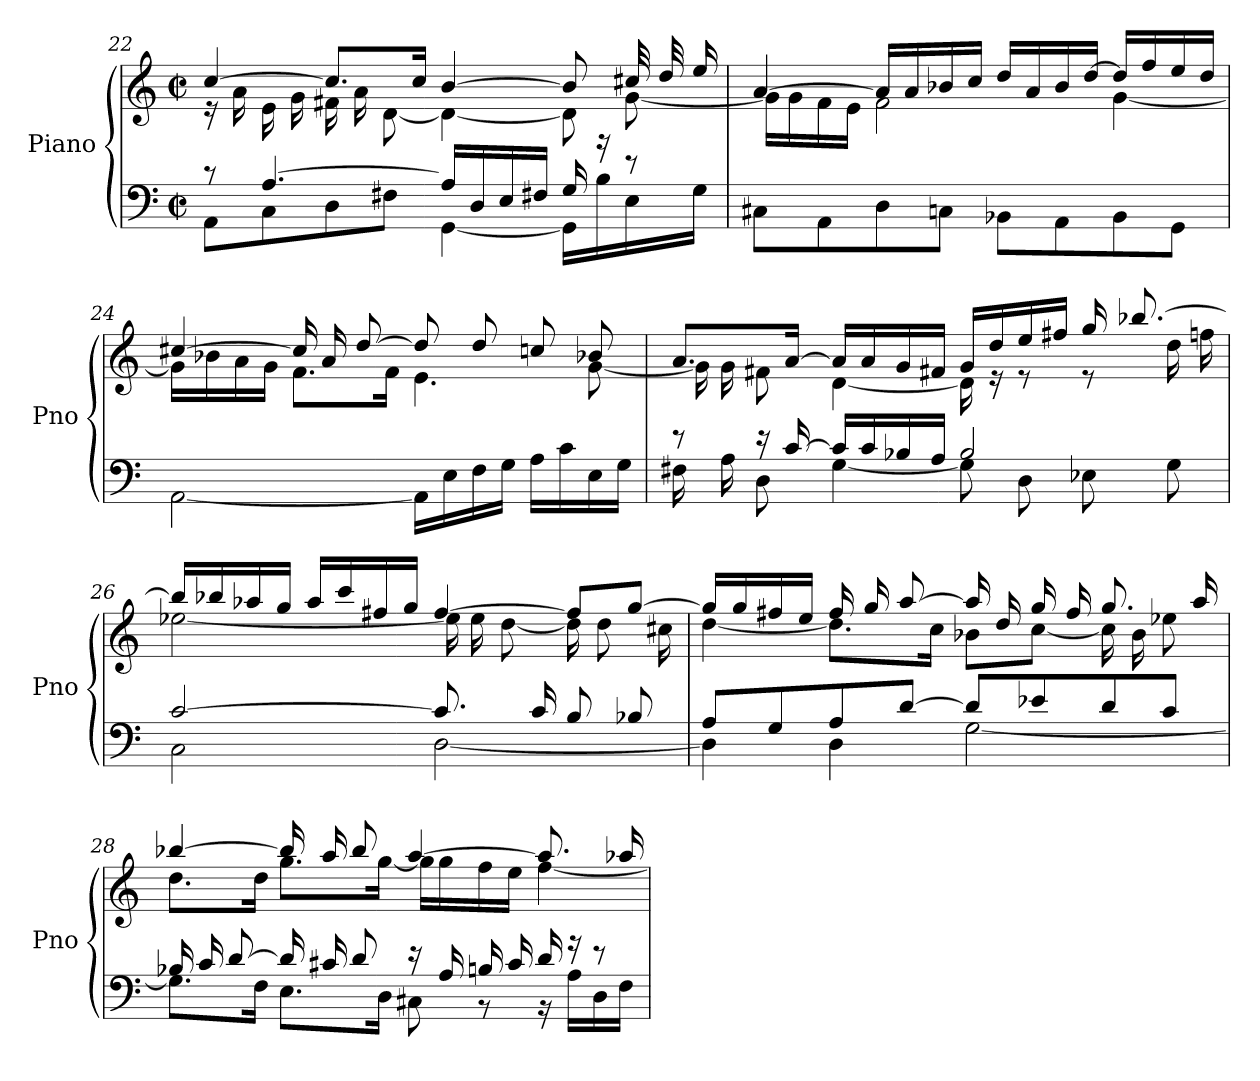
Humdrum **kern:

**kern	**kern
*part1	*part1
*staff2	*staff1
*I"Piano	*
*I'Pno	*
!!LO:LB:g=z
*clefF4	*clefG2
*k[]	*k[]
*C:	*C:
*M2/2	*M2/2
*met(c|)	*met(c|)
=22	=22
*^	*^
8r	8AAL	[4cc/	16r
.	.	.	16aLL
[4.A/	8C	.	16e
.	.	.	16g
.	8D	8.ccL]	16f#X
.	.	.	16a
.	8F#XJ	.	[8dJ
.	.	16ccJ	.
16ALL]	[4GG\	[4b/	4d\_
16D	.	.	.
16E	.	.	.
16F#XJJ	.	.	.
16G/	16GG\LL]	8bL]	8dL]
16r	16B\	.	.
8r	16E\	32cc#XLL	[8gJ
.	.	32dd	.
.	16G\JJ	16eeJJ	.
=23	=23	=23	=23
1ryy	8C#X\L	[4a/	16gLL]
.	.	.	16g
.	8AA\	.	16f
.	.	.	16eJJ
.	8D\	16aLL]	2f\
.	.	16a	.
.	8Cn\J	16b-X	.
.	.	16ccJJ	.
.	8BB-X\L	16ddLL	.
.	.	16a	.
.	8AA\	16b-	.
.	.	[16ddJJ	.
.	8BB-\	16ddLL]	[4g\
.	.	16ff	.
.	8GG\J	16ee	.
.	.	16ddJJ	.
=24	=24	=24	=24
1ryy	[2AA\	[4cc#X/	16gLL]
.	.	.	16b-X
.	.	.	16a
.	.	.	16gJJ
.	.	16cc#/LL]	8.f\L
.	.	16a/	.
.	.	[8dd/J	.
.	.	.	16f\J
.	16AALL]	8ddL]	4.e\
.	16E	.	.
.	16F	8dd	.
.	16GJJ	.	.
.	16ALL	8ccn	.
.	16c	.	.
.	16E	8b-XJ	[8g\
.	16GJJ	.	.
!!LO:LB:g=z	!!
=25	=25	=25	=25
8r	16F#XLL	8.aL	16g\LL]
.	16A	.	16g\
16r	8DJ	.	8f#X\J
[16c/	.	[16aJ	.
16cLL]	[4G\	16aLL]	[4d\
16c	.	16a	.
16B-X	.	16g	.
16AJJ	.	16f#XJJ	.
2B-/	8G\L]	16gLL	16d\]
.	.	16dd	16r
.	8D\	16ee	8r
.	.	16ff#XJJ	.
.	8E-X\	16ggLL	8r
.	.	[8.bb-XJ	.
.	8G\J	.	16dd\LL
.	.	.	16ff\JJ
=26	=26	=26	=26
[2c/	2C\	16bb-/LL]	[2ee-X\
.	.	16bb-/	.
.	.	16aa-X/	.
.	.	16gg/JJ	.
.	.	16aa-/LL	.
.	.	16ccc/	.
.	.	16ff#X/	.
.	.	16gg/JJ	.
8.cL]	[2D\	[4ff#/	16ee-\LL]
.	.	.	16ee-\
.	.	.	[8dd\J
16cL	.	.	.
8B	.	8ff#L]	16dd\LL]
.	.	.	8dd\
8B-XJ	.	[8ggJ	.
.	.	.	16cc#X\J
=27	=27	=27	=27
8AL	4D\]	16ggLL]	[4dd\
.	.	16gg	.
8G	.	16ff#X	.
.	.	16eeJJ	.
8A	4D\	16ff#/LL	8.dd\L]
.	.	16gg/	.
[8dJ	.	[8aa/J	.
.	.	.	16cc\J
8d/L]	[2G\	16aaLL]	8b-X\L
.	.	16dd	.
8e-X/	.	16gg	[8cc\J
.	.	16ff#JJ	.
8d/	.	8.ggL	16ccLL]
.	.	.	16b-
8c/J	.	.	8ee-XJ
.	.	16aaJ	.
!!LO:LB:g=z
=28	=28	=28	=28
*	*	*	*^
16B-XLL	8.GL]	[4bb-X/	8.ddL	1ryy
16c	.	.	.	.
[8dJ	.	.	.	.
.	16FJ	.	16ddJ	.
16d/LL]	8.EL	16bb-/LL]	8.gg\L	.
16c#X/	.	16aa/	.	.
8d/J	.	8bb-/J	.	.
.	16DJ	.	[16gg\J	.
16r	8C#X\	[4aa/	16gg\LL]	.
16A/LL	.	.	16gg\	.
16Bn/	8r	.	16ff\	.
16c#/JJ	.	.	16ee\JJ	.
16d/	16r	8.aaL]	[4ff\	.
16r	16A\LL	.	.	.
8r	16D\	.	.	.
.	16F\JJ	16aa-XJ	.	.
*v	*v	*	*	*
*	*v	*v	*v
=	=
*-	*-
